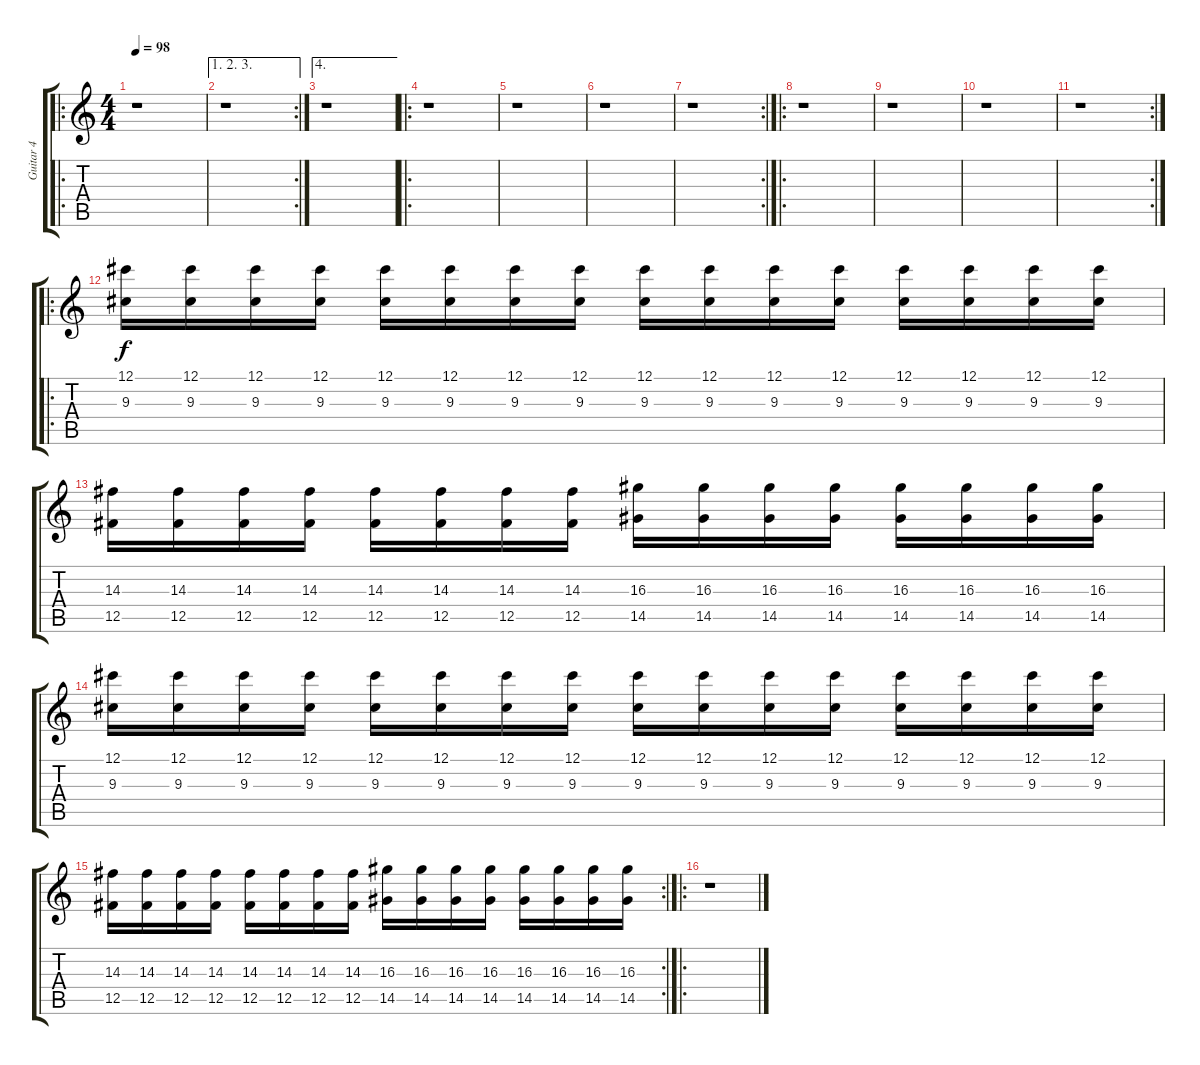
\track ("Guitar 4" "Guitar 4") {instrument distortionguitar}
\staff {score tabs}
\tuning (Db4 Ab3 E3 B2 Gb2 Db2) {hide}
\ro
\ts (4 4)
\tempo 98
\clef g2
\ks c
r.1{dy f} |
\ae (1 2 3)
\rc 2
r.1 |
\ae 4
r.1 |
\ro
r.1 |
r.1 |
r.1 |
\rc 2
r.1 |
\ro
r.1 |
r.1 |
r.1 |
\rc 2
r.1 |
\ro
(12.1 9.3).16 (12.1 9.3).16 (12.1 9.3).16 (12.1 9.3).16 (12.1 9.3).16 (12.1 9.3).16 (12.1 9.3).16 (12.1 9.3).16 (12.1 9.3).16 (12.1 9.3).16 (12.1 9.3).16 (12.1 9.3).16 (12.1 9.3).16 (12.1 9.3).16 (12.1 9.3).16 (12.1 9.3).16 |
(14.3 12.5).16 (14.3 12.5).16 (14.3 12.5).16 (14.3 12.5).16 (14.3 12.5).16 (14.3 12.5).16 (14.3 12.5).16 (14.3 12.5).16 (16.3 14.5).16 (16.3 14.5).16 (16.3 14.5).16 (16.3 14.5).16 (16.3 14.5).16 (16.3 14.5).16 (16.3 14.5).16 (16.3 14.5).16 |
(12.1 9.3).16 (12.1 9.3).16 (12.1 9.3).16 (12.1 9.3).16 (12.1 9.3).16 (12.1 9.3).16 (12.1 9.3).16 (12.1 9.3).16 (12.1 9.3).16 (12.1 9.3).16 (12.1 9.3).16 (12.1 9.3).16 (12.1 9.3).16 (12.1 9.3).16 (12.1 9.3).16 (12.1 9.3).16 |
\rc 2
(14.3 12.5).16 (14.3 12.5).16 (14.3 12.5).16 (14.3 12.5).16 (14.3 12.5).16 (14.3 12.5).16 (14.3 12.5).16 (14.3 12.5).16 (16.3 14.5).16 (16.3 14.5).16 (16.3 14.5).16 (16.3 14.5).16 (16.3 14.5).16 (16.3 14.5).16 (16.3 14.5).16 (16.3 14.5).16 |
\ro
r.1
